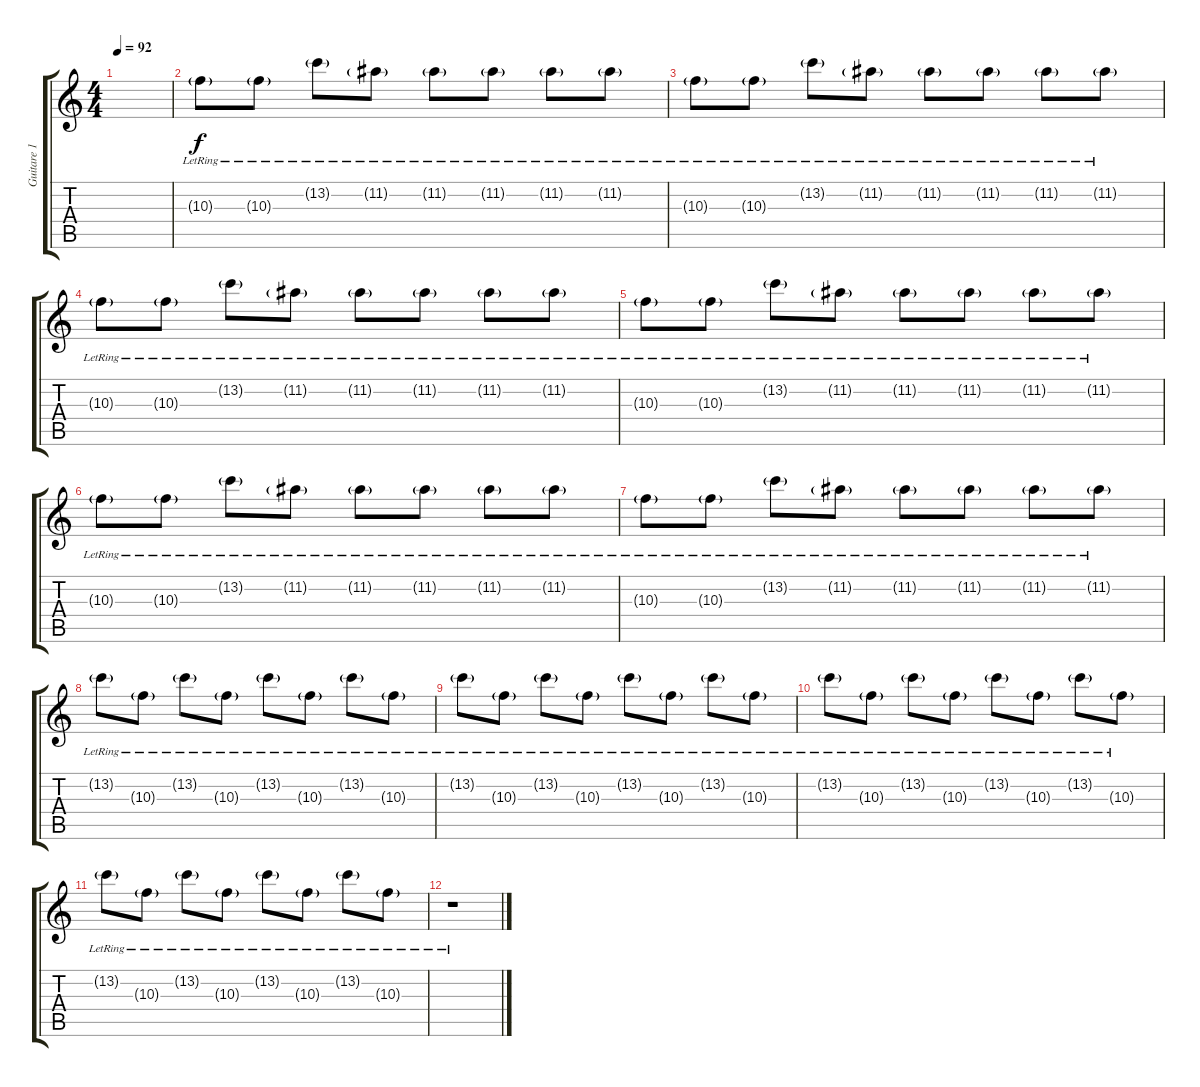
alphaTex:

\track ("Guitare 1" "Guitare 1") {instrument electricguitarclean}
\staff {score tabs}
\tuning (E4 B3 G3 D3 A2 E2) {hide}
\ts (4 4)
\tempo 92
\clef g2
\ks c
|
10.3{g lr}.8{dy f volume 12 balance 3 instrument overdrivenguitar} 10.3{g lr}.8 13.2{g lr}.8 11.2{g lr}.8 11.2{g lr}.8 11.2{g lr}.8 11.2{g lr}.8 11.2{g lr}.8 |
10.3{g lr}.8 10.3{g lr}.8 13.2{g lr}.8 11.2{g lr}.8 11.2{g lr}.8 11.2{g lr}.8 11.2{g lr}.8 11.2{g lr}.8 |
10.3{g lr}.8 10.3{g lr}.8 13.2{g lr}.8 11.2{g lr}.8 11.2{g lr}.8 11.2{g lr}.8 11.2{g lr}.8 11.2{g lr}.8 |
10.3{g lr}.8 10.3{g lr}.8 13.2{g lr}.8 11.2{g lr}.8 11.2{g lr}.8 11.2{g lr}.8 11.2{g lr}.8 11.2{g lr}.8 |
10.3{g lr}.8 10.3{g lr}.8 13.2{g lr}.8 11.2{g lr}.8 11.2{g lr}.8 11.2{g lr}.8 11.2{g lr}.8 11.2{g lr}.8 |
10.3{g lr}.8 10.3{g lr}.8 13.2{g lr}.8 11.2{g lr}.8 11.2{g lr}.8 11.2{g lr}.8 11.2{g lr}.8 11.2{g lr}.8 |
13.2{g lr}.8 10.3{g lr}.8 13.2{g lr}.8 10.3{g lr}.8 13.2{g lr}.8 10.3{g lr}.8 13.2{g lr}.8 10.3{g lr}.8 |
13.2{g lr}.8 10.3{g lr}.8 13.2{g lr}.8 10.3{g lr}.8 13.2{g lr}.8 10.3{g lr}.8 13.2{g lr}.8 10.3{g lr}.8 |
13.2{g lr}.8 10.3{g lr}.8 13.2{g lr}.8 10.3{g lr}.8 13.2{g lr}.8 10.3{g lr}.8 13.2{g lr}.8 10.3{g lr}.8 |
13.2{g lr}.8 10.3{g lr}.8 13.2{g lr}.8 10.3{g lr}.8 13.2{g lr}.8 10.3{g lr}.8 13.2{g lr}.8 10.3{g lr}.8 |
r.1
